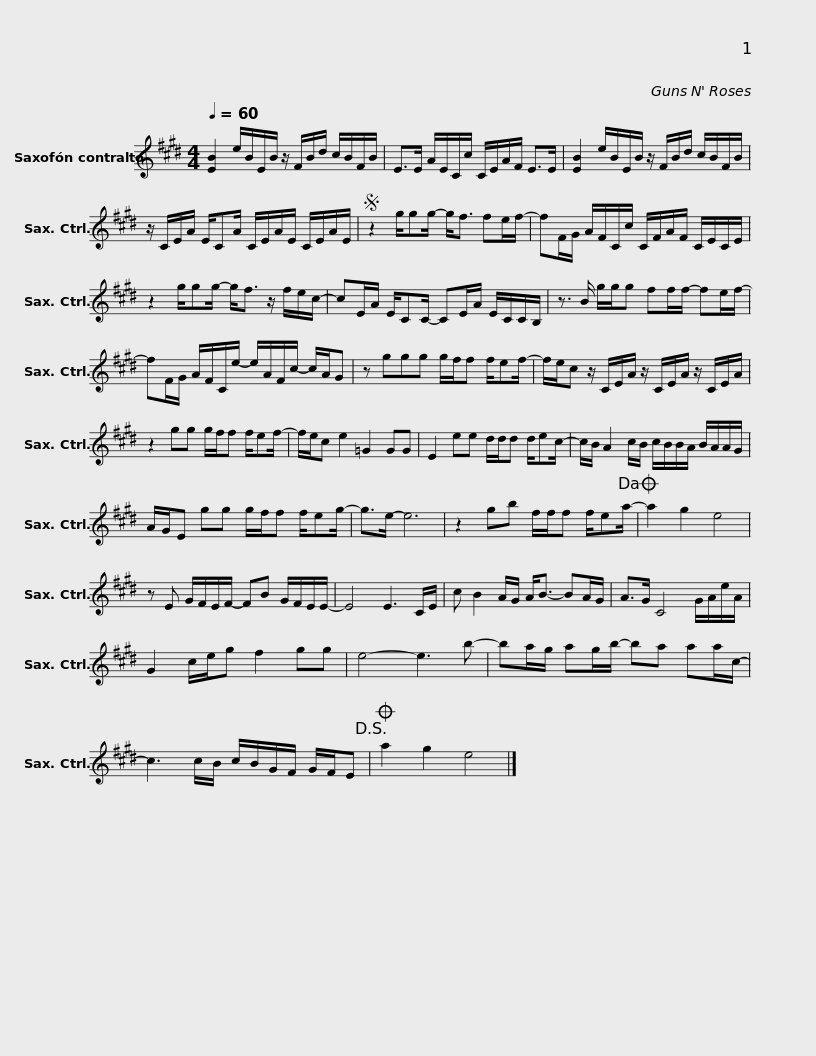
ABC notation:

X:1
L:1/8
Q:1/4=60
M:4/4
I:linebreak $
K:none
V:1 treble transpose=-9
V:1
[K:E] [EB]2 e/B/E/B/ z/ F/B/d/ c/B/F/B/ | E>E A/E/C/c/ C/E/A/F/ E>E | [EB]2 e/B/E/B/ z/ F/B/d/ c/B/F/B/ |$ z/ C/E/A/ E/CA/ C/E/A/E/ C/E/A/E/ |S z2 g/gg/- g<f fe/f/- | %5
 fF/G/ A/F/C/c/ C/F/A/F/ C/E/C/E/ |$ z2 g/gg/- g<f z/ f/e/c/- | cE/A/ E/CC/- CE/A/ E/C/C/B,/ | z3/2 B/ g/g/g ff/f/- fe/f/- |$ fF/G/ A/F/C/e/- e/A/F/c/- c/A/G | %10
 z ggg g/f/f f/ef/- | f/e/c z/ C/E/A/ z/ C/E/A/ z/ C/E/A/ |$ z2 gg g/f/f f/ef/- | f/e/c e2 =G2 GG | E2 ee d/d/d d/ec/- | %15
 c/B/ A2 c/B/ c/B/B/A/ B/A/A/G/ |$ A/G/E gg g/f/f f/eg/- | g>e- e6 | z2 gb f/f/f f/ea/-!dacoda! | a2 g2 e4 | %20
 z E G/F/E/F/- FB G/F/E/E/- | E4 E3 C/E/ |$ c B2 A/G/ A<B- BA/G/ | A>G C4 G/A/e/A/ | G2 c/e/g f2 gg | %25
 e4- e3 b- | ba/g/ ag/b/- ba aa/c/- |$ c3 c/B/ c/B/G/F/ G/F/E!D.S.! |O a2 g2 e4 |] %29
